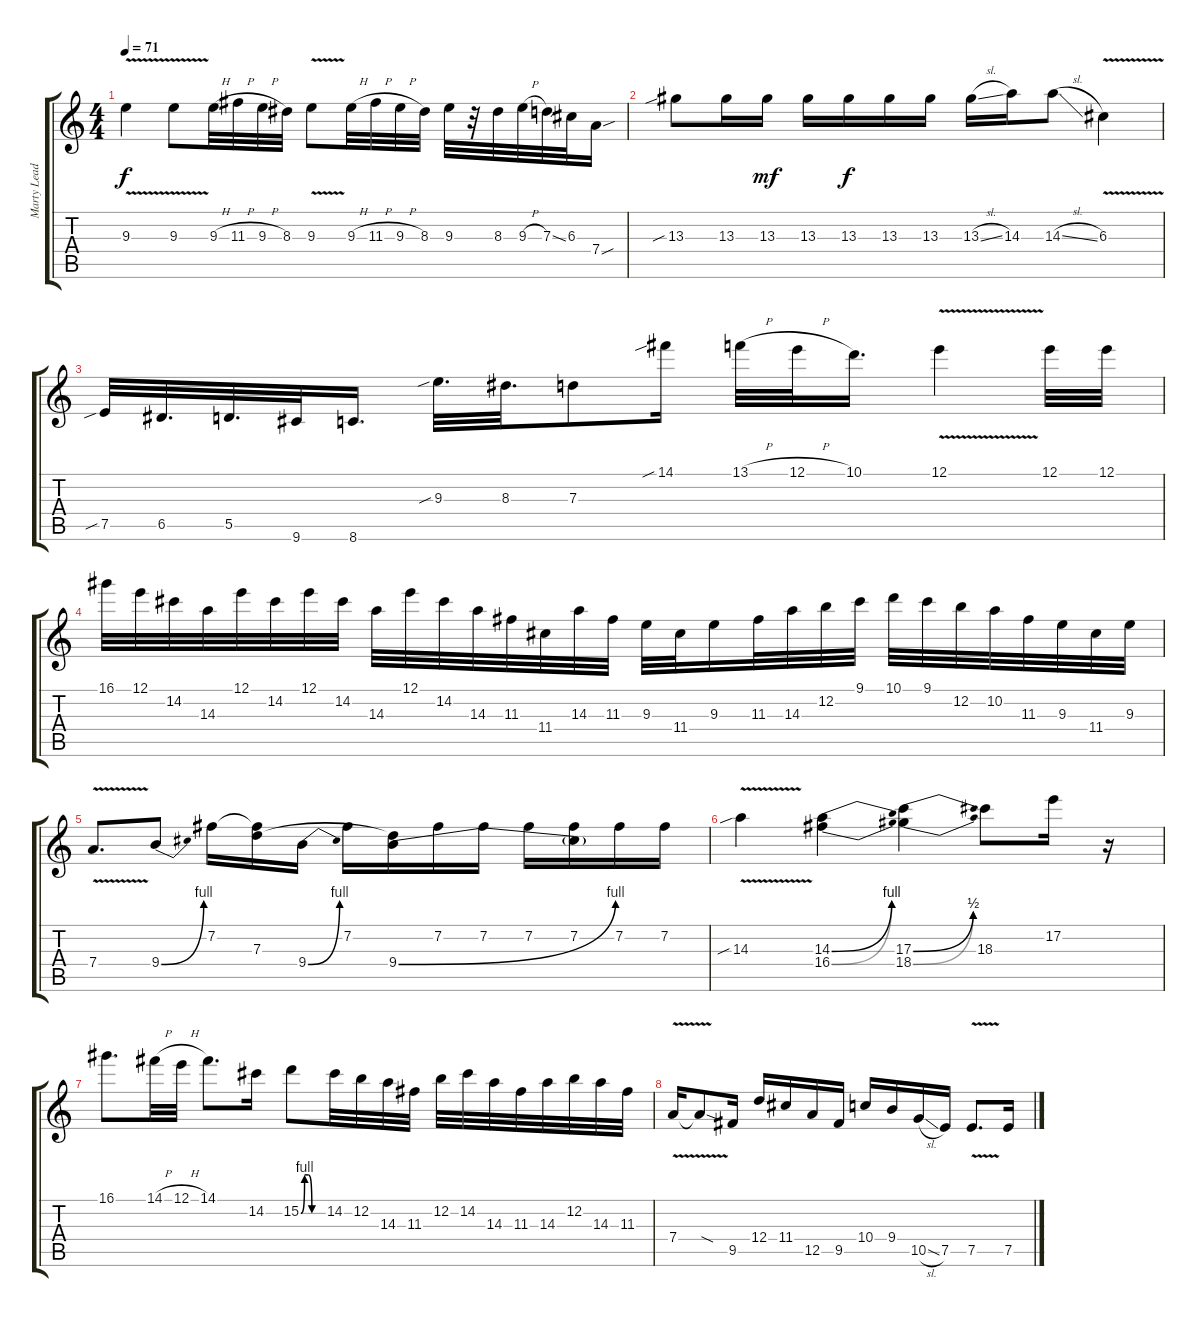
\track ("Marty Lead" "Marty Lead") {instrument distortionguitar}
\staff {score tabs}
\tuning (E4 B3 G3 D3 A2 E2) {hide}
\ts (4 4)
\tempo 71
\clef g2
\ks c
9.3{v}.4{dy f} 9.3{v}.8 9.3{h}.32 11.3{h}.32 9.3{h}.32 8.3.32 9.3{v}.8 9.3{h}.32 11.3{h}.32 9.3{h}.32 8.3.32 9.3.32 r.32 8.3.32 9.3{h}.32 7.3{ss}.32 6.3.32 7.4{sou}.16 |
13.3{sib}.8 13.3.16 13.3.16{dy mf} 13.3.16 13.3.16{dy f} 13.3.16 13.3.16 13.3{sl}.16 14.3.16 14.3{sl}.8 6.3{v}.4 |
7.5{sib}.32 6.5.32{d} 5.5.32{d} 9.6.32 8.6.16{d} 9.3{sib}.32{d} 8.3.32{d} 7.3.8 14.1{sib}.16 13.1{h}.32 12.1{h}.32 10.1.16{d} 12.1{v}.4 12.1.32 12.1.32 |
16.1.32 12.1.32 14.2.32 14.3.32 12.1.32 14.2.32 12.1.32 14.2.32 14.3.32 12.1.32 14.2.32 14.3.32 11.3.32 11.4.32 14.3.32 11.3.32 9.3.32 11.4.32 9.3.16 11.3.32 14.3.32 12.2.32 9.1.32 10.1.32 9.1.32 12.2.32 10.2.32 11.3.32 9.3.32 11.4.32 9.3.32 |
7.4{v}.8{d} 9.4{be (bend 0 0 60 4)}.8 7.2.16 (7.2{t} 7.3).16 9.4{be (bend 0 0 60 4)}.16 7.2.16 (7.3{t} 9.4{be (bend 0 0 60 4)}).16 7.2.16 7.2.16 7.2.16 (7.2 9.4{t}).16 7.2.16 7.2.16 |
14.3{v sib}.4 (14.3{be (bend 0 0 60 4)} 16.4{be (bend 0 0 60 4)}).4 (17.3{be (bend 0 0 60 2)} 18.4{be (bend 0 0 60 2)}).4 18.3.8 17.2.16 r.16 |
16.1.8{d} 14.1{h}.32 12.1{h}.32 14.1.8{d} 14.2.16 15.2{be (custom 0 0 10 4 20 4 30 0 60 0)}.8 14.2.32 12.2.32 14.3.32 11.3.32 12.2.32 14.2.32 14.3.32 11.3.32 14.3.32 12.2.32 14.3.32 11.3.32 |
7.4{v}.16 7.4{sod t}.8 9.5.16 12.4.16 11.4.16 12.5.16 9.5.16 10.4.16 9.4.16 10.5{sl}.16 7.5.16 7.5{v}.8{d} 7.5.16
